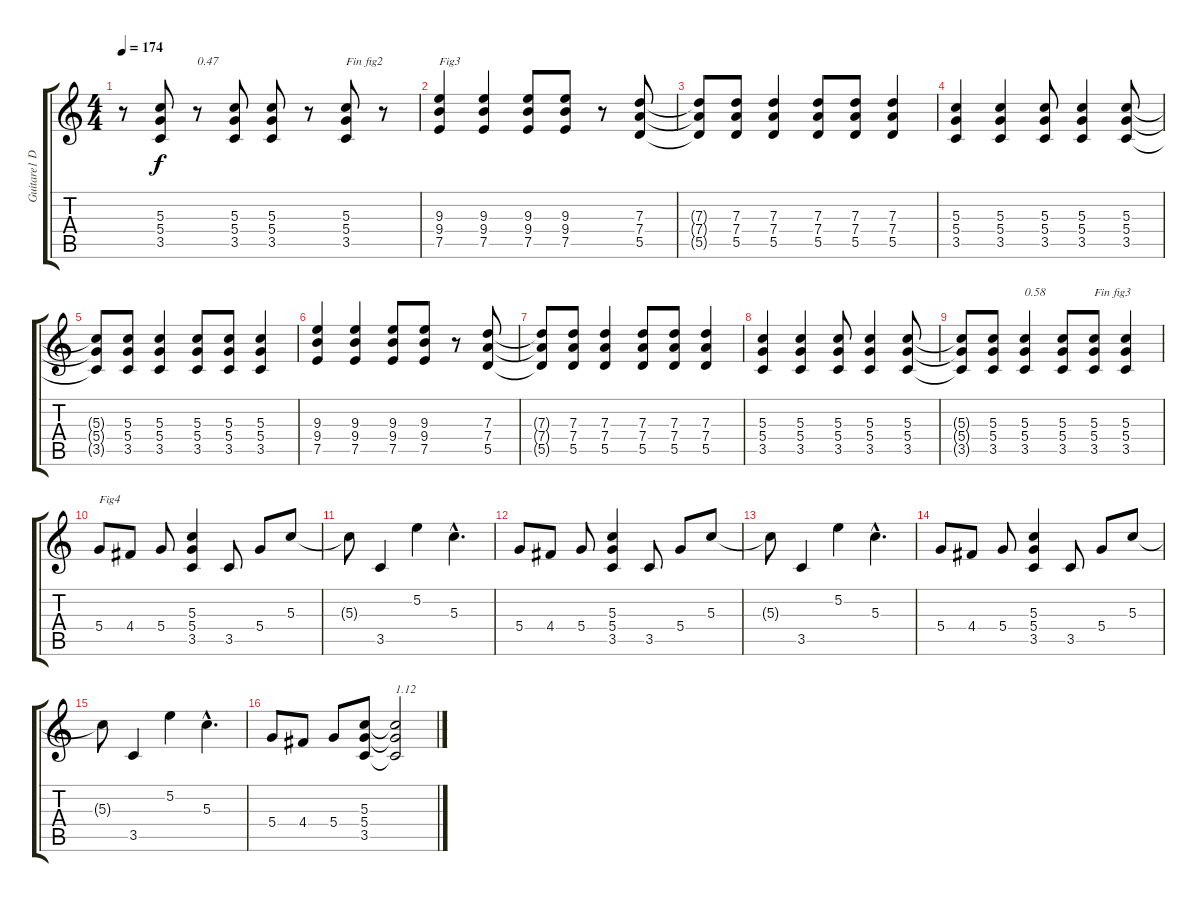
\track ("Guitare1 Dr-D" "Guitare1 D") {instrument overdrivenguitar}
\staff {score tabs}
\tuning (E4 B3 G3 D3 A2 D2) {hide}
\ts (4 4)
\tempo 174
\clef g2
\ks c
r.8{dy f} (5.3 5.4 3.5).8 r.8{txt "0.47"} (5.3 5.4 3.5).8 (5.3 5.4 3.5).8 r.8 (5.3 5.4 3.5).8{txt "Fin fig2"} r.8 |
(9.3 9.4 7.5).4{txt "Fig3"} (9.3 9.4 7.5).4 (9.3 9.4 7.5).8 (9.3 9.4 7.5).8 r.8 (7.3 7.4 5.5).8 |
(7.3{t} 7.4{t} 5.5{t}).8 (7.3 7.4 5.5).8 (7.3 7.4 5.5).4 (7.3 7.4 5.5).8 (7.3 7.4 5.5).8 (7.3 7.4 5.5).4 |
(5.3 5.4 3.5).4 (5.3 5.4 3.5).4 (5.3 5.4 3.5).8 (5.3 5.4 3.5).4 (5.3 5.4 3.5).8 |
(5.3{t} 5.4{t} 3.5{t}).8 (5.3 5.4 3.5).8 (5.3 5.4 3.5).4 (5.3 5.4 3.5).8 (5.3 5.4 3.5).8 (5.3 5.4 3.5).4 |
(9.3 9.4 7.5).4 (9.3 9.4 7.5).4 (9.3 9.4 7.5).8 (9.3 9.4 7.5).8 r.8 (7.3 7.4 5.5).8 |
(7.3{t} 7.4{t} 5.5{t}).8 (7.3 7.4 5.5).8 (7.3 7.4 5.5).4 (7.3 7.4 5.5).8 (7.3 7.4 5.5).8 (7.3 7.4 5.5).4 |
(5.3 5.4 3.5).4 (5.3 5.4 3.5).4 (5.3 5.4 3.5).8 (5.3 5.4 3.5).4 (5.3 5.4 3.5).8 |
(5.3{t} 5.4{t} 3.5{t}).8 (5.3 5.4 3.5).8 (5.3 5.4 3.5).4{txt "0.58"} (5.3 5.4 3.5).8 (5.3 5.4 3.5).8{txt "Fin fig3"} (5.3 5.4 3.5).4 |
5.4.8{txt "Fig4"} 4.4.8 5.4.8 (5.3 5.4 3.5).4 3.5.8 5.4.8 5.3.8 |
5.3{t}.8 3.5.4 5.2.4 5.3{hac}.4{d} |
5.4.8 4.4.8 5.4.8 (5.3 5.4 3.5).4 3.5.8 5.4.8 5.3.8 |
5.3{t}.8 3.5.4 5.2.4 5.3{hac}.4{d} |
5.4.8 4.4.8 5.4.8 (5.3 5.4 3.5).4 3.5.8 5.4.8 5.3.8 |
5.3{t}.8 3.5.4 5.2.4 5.3{hac}.4{d} |
5.4.8 4.4.8 5.4.8 (5.3 5.4 3.5).8 (5.3{t} 5.4{t} 3.5{t}).2{txt "1.12"}
